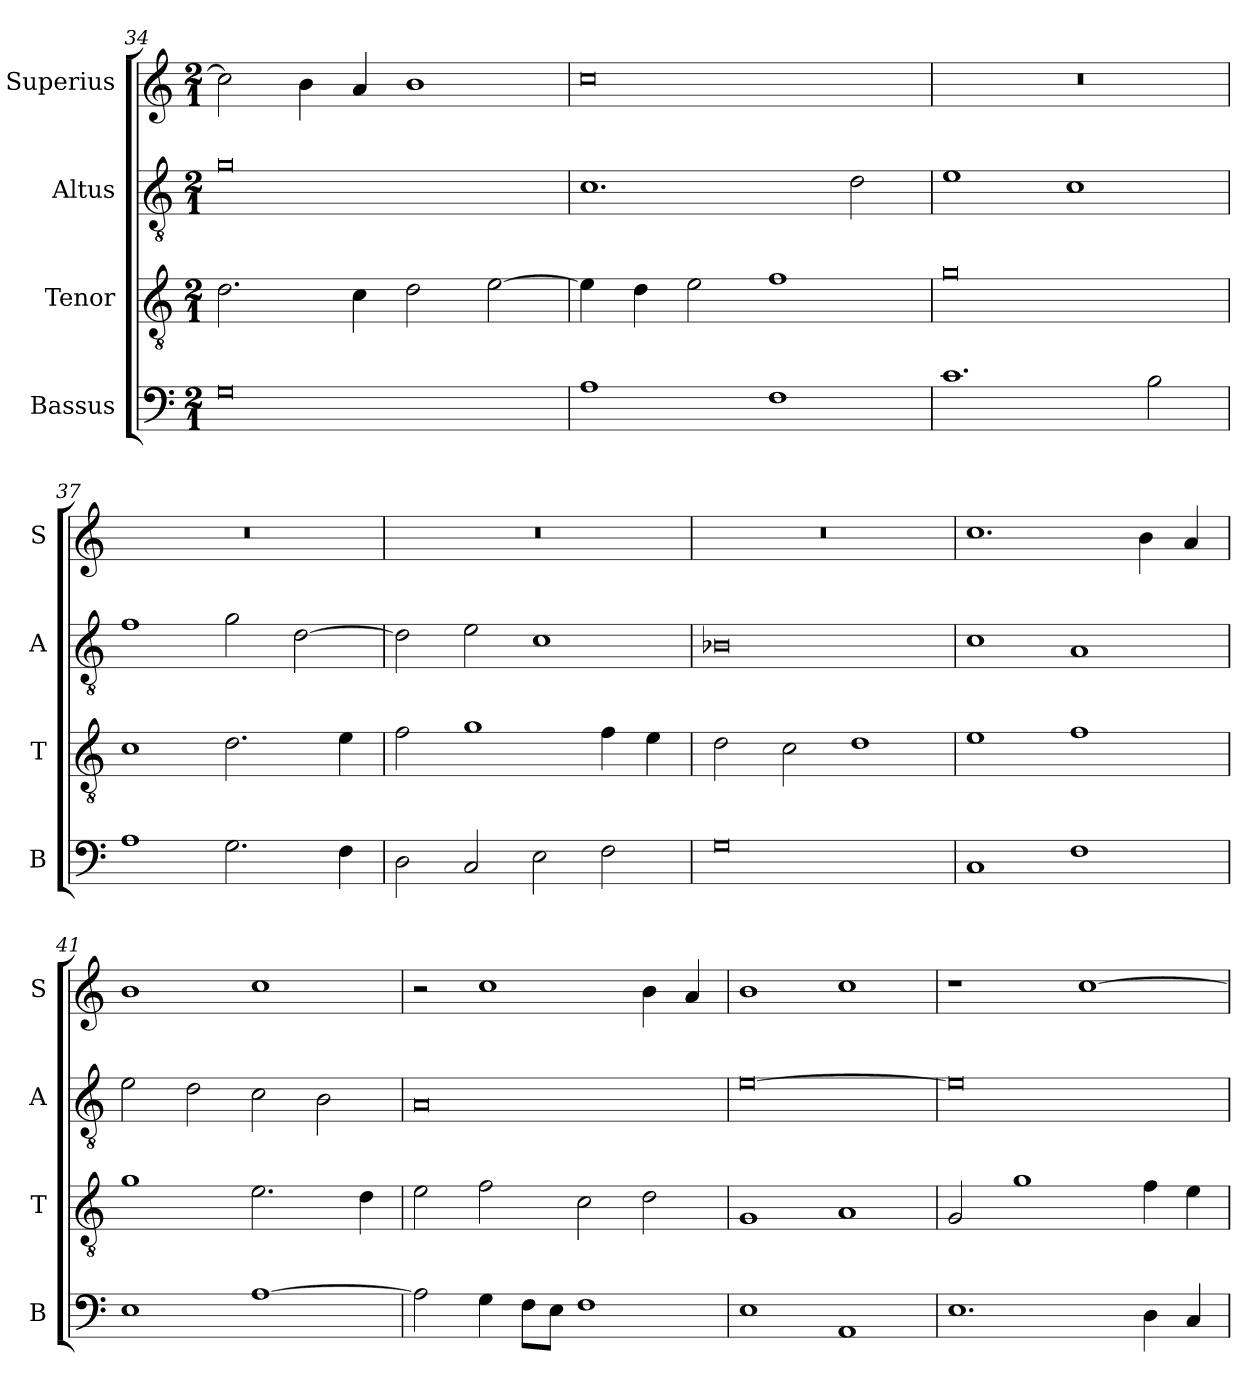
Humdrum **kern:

**kern	**kern	**kern	**kern
*part4	*part3	*part2	*part1
*staff4	*staff3	*staff2	*staff1
*I"Bassus	*I"Tenor	*I"Altus	*I"Superius
*I'B	*I'T	*I'A	*I'S
*clefF4	*clefGv2	*clefGv2	*clefG2
*k[]	*k[]	*k[]	*k[]
*M2/1	*M2/1	*M2/1	*M2/1
=34	=34	=34	=34
0G	2.d\	0g	2cc\]
.	.	.	4b\
.	4c\	.	4a/
.	2d\	.	1b
.	[2e\	.	.
=35	=35	=35	=35
1A	4e\]	1.c	0cc
.	4d\	.	.
.	2e\	.	.
1F	1f	.	.
.	.	2d\	.
=36	=36	=36	=36
1.c	0g	1e	0r
.	.	1c	.
2B\	.	.	.
=37	=37	=37	=37
1A	1c	1f	0r
2.G\	2.d\	2g\	.
.	.	[2d\	.
4F\	4e\	.	.
=38	=38	=38	=38
2D\	2f\	2d\]	0r
2C/	1g	2e\	.
2E\	.	1c	.
2F\	4f\	.	.
.	4e\	.	.
=39	=39	=39	=39
0G	2d\	0B-X	0r
.	2c\	.	.
.	1d	.	.
=40	=40	=40	=40
1C	1e	1c	1.cc
1F	1f	1A	.
.	.	.	4b\
.	.	.	4a/
=41	=41	=41	=41
1E	1g	2e\	1b
.	.	2d\	.
[1A	2.e\	2c\	1cc
.	.	2B\	.
.	4d\	.	.
=42	=42	=42	=42
2A\]	2e\	0A	2r
4G\	2f\	.	1cc
8F\L	.	.	.
8E\J	.	.	.
1F	2c\	.	.
.	2d\	.	4b\
.	.	.	4a/
=43	=43	=43	=43
1E	1G	[0e	1b
1AA	1A	.	1cc
=44	=44	=44	=44
1.E	2G/	0e]	1r
.	1g	.	.
.	.	.	[1cc
4D\	4f\	.	.
4C/	4e\	.	.
=	=	=	=
*-	*-	*-	*-
